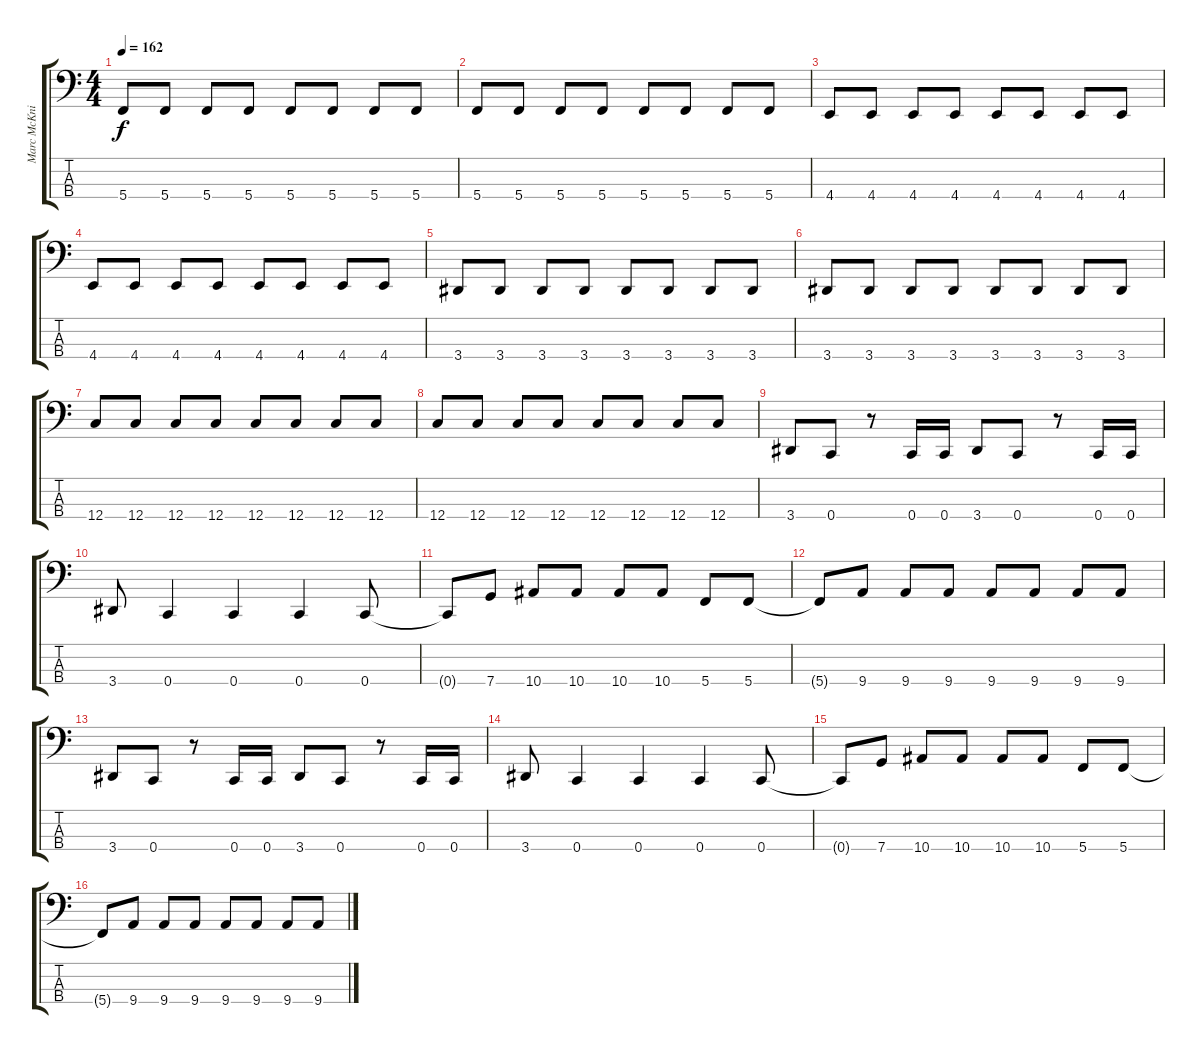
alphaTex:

\track ("Marc McKnight" "Marc McKni") {instrument electricbasspick}
\staff {score tabs}
\tuning (F2 C2 G1 C1) {hide}
\ts (4 4)
\tempo 162
\clef f4
\ks c
5.4.8{dy f} 5.4.8 5.4.8 5.4.8 5.4.8 5.4.8 5.4.8 5.4.8 |
5.4.8 5.4.8 5.4.8 5.4.8 5.4.8 5.4.8 5.4.8 5.4.8 |
4.4.8 4.4.8 4.4.8 4.4.8 4.4.8 4.4.8 4.4.8 4.4.8 |
4.4.8 4.4.8 4.4.8 4.4.8 4.4.8 4.4.8 4.4.8 4.4.8 |
3.4.8 3.4.8 3.4.8 3.4.8 3.4.8 3.4.8 3.4.8 3.4.8 |
3.4.8 3.4.8 3.4.8 3.4.8 3.4.8 3.4.8 3.4.8 3.4.8 |
12.4.8 12.4.8 12.4.8 12.4.8 12.4.8 12.4.8 12.4.8 12.4.8 |
12.4.8 12.4.8 12.4.8 12.4.8 12.4.8 12.4.8 12.4.8 12.4.8 |
3.4.8 0.4.8 r.8 0.4.16 0.4.16 3.4.8 0.4.8 r.8 0.4.16 0.4.16 |
3.4.8 0.4.4 0.4.4 0.4.4 0.4.8 |
0.4{t}.8 7.4.8 10.4.8 10.4.8 10.4.8 10.4.8 5.4.8 5.4.8 |
5.4{t}.8 9.4.8 9.4.8 9.4.8 9.4.8 9.4.8 9.4.8 9.4.8 |
3.4.8 0.4.8 r.8 0.4.16 0.4.16 3.4.8 0.4.8 r.8 0.4.16 0.4.16 |
3.4.8 0.4.4 0.4.4 0.4.4 0.4.8 |
0.4{t}.8 7.4.8 10.4.8 10.4.8 10.4.8 10.4.8 5.4.8 5.4.8 |
5.4{t}.8 9.4.8 9.4.8 9.4.8 9.4.8 9.4.8 9.4.8 9.4.8
